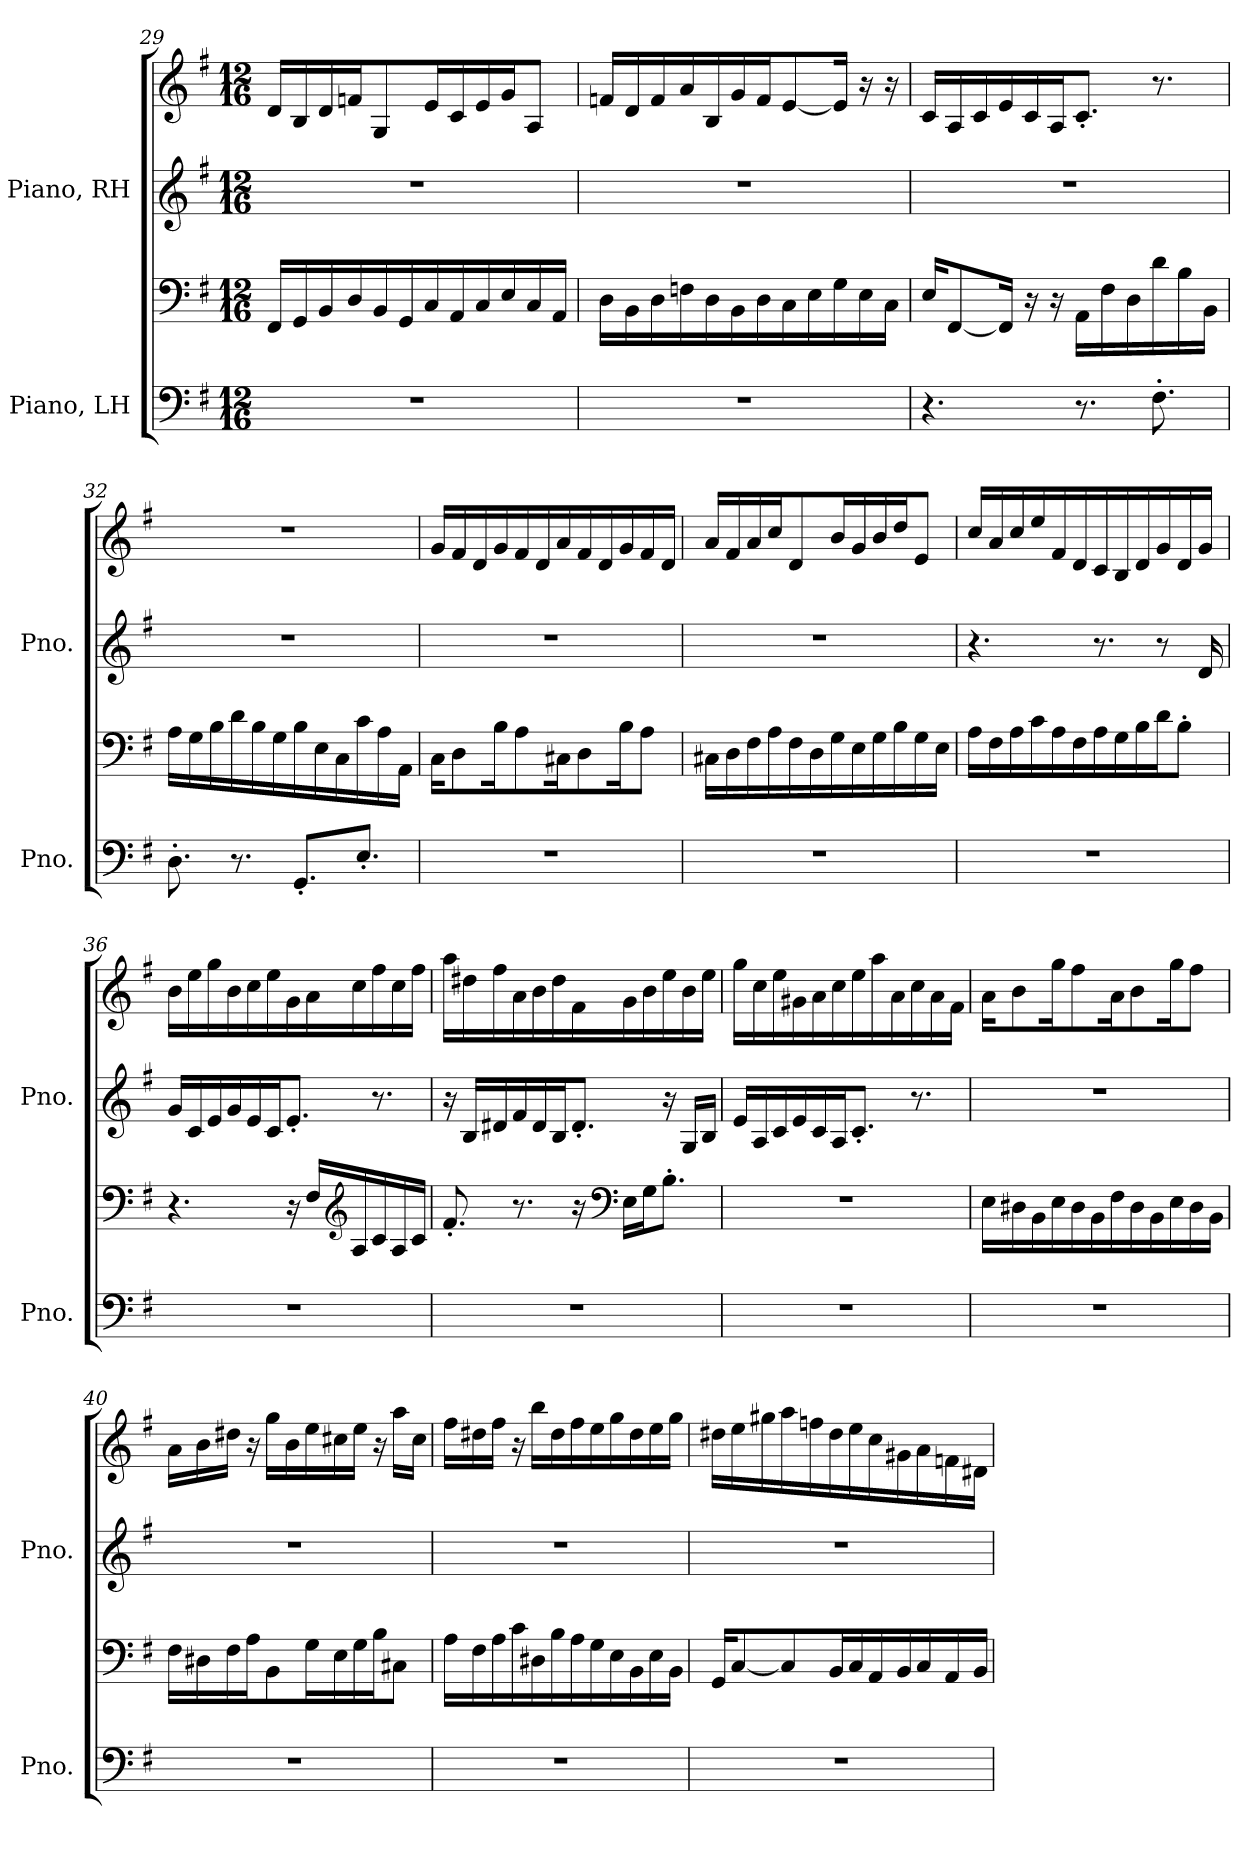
**kern	**kern	**kern	**kern
*part2	*part2	*part1	*part1
*staff4	*staff3	*staff2	*staff1
*I"Piano, LH	*	*I"Piano, RH	*
*I'Pno.	*	*I'Pno.	*
*clefF4	*clefF4	*clefG2	*clefG2
*k[f#]	*k[f#]	*k[f#]	*k[f#]
*M12/16	*M12/16	*M12/16	*M12/16
=29	=29	=29	=29
2.r	16FF#/LL	2.r	16d/LL
.	16GG/	.	16B/
.	16BB/	.	16d/
.	16D/	.	16fn/J
.	16BB/	.	8G/
.	16GG/	.	.
.	16C/	.	16e/L
.	16AA/	.	16c/
.	16C/	.	16e/
.	16E/	.	16g/J
.	16C/	.	8A/J
.	16AA/JJ	.	.
!!LO:LB:g=z
=30	=30	=30	=30
2.r	16D\LL	2.r	16fn/LL
.	16BB\	.	16d/
.	16D\	.	16f/
.	16Fn\	.	16a/
.	16D\	.	16B/
.	16BB\	.	16g/
.	16D\	.	16f/J
.	16C\	.	[8e/
.	16E\	.	.
.	16G\	.	16e/Jk]
.	16E\	.	16r
.	16C\JJ	.	16r
=31	=31	=31	=31
4.r	16E/KL	2.r	16c/LL
.	[8FF#/	.	16A/
.	.	.	16c/
.	16FF#/Jk]	.	16e/
.	16r	.	16c/
.	16r	.	16A/J
8.r	16AA\LL	.	8.c'/J
.	16F#\	.	.
.	16D\	.	.
8.F#'\	16d\	.	8.r
.	16B\	.	.
.	16BB\JJ	.	.
=32	=32	=32	=32
8.D'\	16A\LL	2.r	2.r
.	16G\	.	.
.	16B\	.	.
8.r	16d\	.	.
.	16B\	.	.
.	16G\	.	.
8.GG'/L	16B\	.	.
.	16E\	.	.
.	16C\	.	.
8.E'/J	16c\	.	.
.	16A\	.	.
.	16AA\JJ	.	.
!!LO:LB:g=z
=33	=33	=33	=33
2.r	16C\KL	2.r	16g/LL
.	8D\	.	16f#/
.	.	.	16d/
.	16B\K	.	16g/
.	8A\	.	16f#/
.	.	.	16d/
.	16C#X\K	.	16a/
.	8D\	.	16f#/
.	.	.	16d/
.	16B\K	.	16g/
.	8A\J	.	16f#/
.	.	.	16d/JJ
=34	=34	=34	=34
2.r	16C#X\LL	2.r	16a/LL
.	16D\	.	16f#/
.	16F#\	.	16a/
.	16A\	.	16cc/J
.	16F#\	.	8d/
.	16D\	.	.
.	16G\	.	16b/L
.	16E\	.	16g/
.	16G\	.	16b/
.	16B\	.	16dd/J
.	16G\	.	8e/J
.	16E\JJ	.	.
=35	=35	=35	=35
2.r	16A\LL	4.r	16cc/LL
.	16F#\	.	16a/
.	16A\	.	16cc/
.	16c\	.	16ee/
.	16A\	.	16f#/
.	16F#\	.	16d/
.	16A\	8.r	16c/
.	16G\	.	16B/
.	16B\	.	16d/
.	16d\J	8r	16g/
.	8B'\J	.	16d/
.	.	16d/	16g/JJ
!!LO:PB:g=z
=36	=36	=36	=36
2.r	4.r	16g/LL	16b\LL
.	.	16c/	16ee\
.	.	16e/	16gg\
.	.	16g/	16b\
.	.	16e/	16cc\
.	.	16c/J	16ee\
.	16r	8.e'/J	16g\
.	16F#/LL	.	16a\
*	*clefG2	*	*
.	16A/	.	16cc\
.	16c/	8.r	16ff#\
.	16A/	.	16cc\
.	16c/JJ	.	16ff#\JJ
=37	=37	=37	=37
2.r	8.f#'/	16r	16aa\LL
.	.	16B/LL	16dd#X\
.	.	16d#X/	16ff#\
.	8.r	16f#/	16a\
.	.	16d#/	16b\
.	.	16B/J	16dd#\
.	16r	8.d#'/J	16f#\
*	*clefF4	*	*
.	16E\LL	.	16g\
.	16G\J	.	16b\
.	8.B'\J	16r	16ee\
.	.	16G/LL	16b\
.	.	16B/JJ	16ee\JJ
!!LO:LB:g=z
=38	=38	=38	=38
2.r	2.r	16e/LL	16gg\LL
.	.	16A/	16cc\
.	.	16c/	16ee\
.	.	16e/	16g#X\
.	.	16c/	16a\
.	.	16A/J	16cc\
.	.	8.c'/J	16ee\
.	.	.	16aa\
.	.	.	16a\
.	.	8.r	16cc\
.	.	.	16a\
.	.	.	16f#\JJ
=39	=39	=39	=39
2.r	16E\LL	2.r	16a\KL
.	16D#X\	.	8b\
.	16BB\	.	.
.	16E\	.	16gg\K
.	16D#\	.	8ff#\
.	16BB\	.	.
.	16F#\	.	16a\K
.	16D#\	.	8b\
.	16BB\	.	.
.	16E\	.	16gg\K
.	16D#\	.	8ff#\J
.	16BB\JJ	.	.
=40	=40	=40	=40
2.r	16F#\LL	2.r	16a\LL
.	16D#X\	.	16b\
.	16F#\	.	16dd#X\JJ
.	16A\J	.	16r
.	8BB\	.	16gg\LL
.	.	.	16b\
.	16G\L	.	16ee\
.	16E\	.	16cc#X\
.	16G\	.	16ee\JJ
.	16B\J	.	16r
.	8C#X\J	.	16aa\LL
.	.	.	16cc#\JJ
!!LO:LB:g=z
=41	=41	=41	=41
2.r	16A\LL	2.r	16ff#\LL
.	16F#\	.	16dd#X\
.	16A\	.	16ff#\JJ
.	16c\	.	16r
.	16D#X\	.	16bb\LL
.	16B\	.	16dd#\
.	16A\	.	16ff#\
.	16G\	.	16ee\
.	16E\	.	16gg\
.	16BB\	.	16dd#\
.	16E\	.	16ee\
.	16BB\JJ	.	16gg\JJ
=42	=42	=42	=42
2.r	16GG/KL	2.r	16dd#X\LL
.	[8C/	.	16ee\
.	.	.	16gg#X\
.	8C/]	.	16aa\
.	.	.	16ffn\
.	16BB/L	.	16dd#\
.	16C/	.	16ee\
.	16AA/	.	16cc\
.	16BB/	.	16g#X\
.	16C/	.	16a\
.	16AA/	.	16fn\
.	16BB/JJ	.	16d#X\JJ
=	=	=	=
*-	*-	*-	*-
